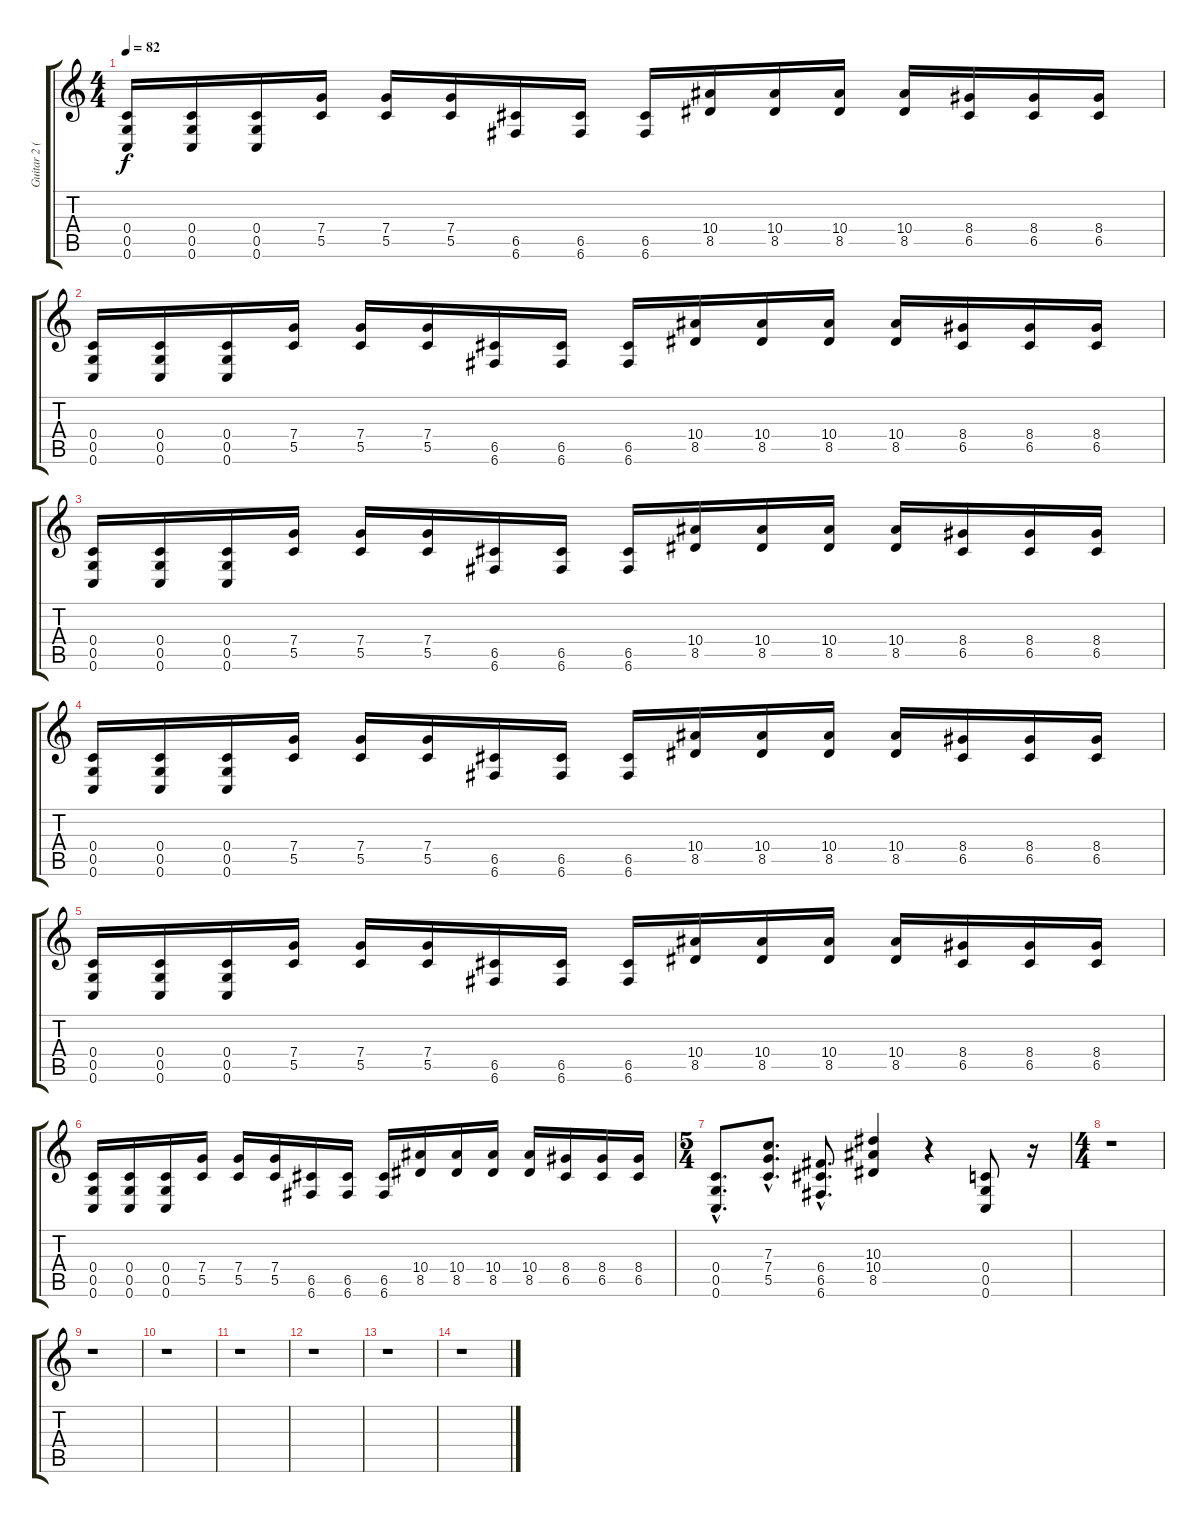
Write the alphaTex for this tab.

\track ("Guitar 2 (Back Up)" "Guitar 2 (") {instrument distortionguitar}
\staff {score tabs}
\tuning (D4 A3 F3 C3 G2 C2) {hide}
\ts (4 4)
\tempo 82
\clef g2
\ks c
(0.4 0.5 0.6).16{dy f} (0.4 0.5 0.6).16 (0.4 0.5 0.6).16 (7.4 5.5).16 (7.4 5.5).16 (7.4 5.5).16 (6.5 6.6).16 (6.5 6.6).16 (6.5 6.6).16 (10.4 8.5).16 (10.4 8.5).16 (10.4 8.5).16 (10.4 8.5).16 (8.4 6.5).16 (8.4 6.5).16 (8.4 6.5).16 |
(0.4 0.5 0.6).16 (0.4 0.5 0.6).16 (0.4 0.5 0.6).16 (7.4 5.5).16 (7.4 5.5).16 (7.4 5.5).16 (6.5 6.6).16 (6.5 6.6).16 (6.5 6.6).16 (10.4 8.5).16 (10.4 8.5).16 (10.4 8.5).16 (10.4 8.5).16 (8.4 6.5).16 (8.4 6.5).16 (8.4 6.5).16 |
(0.4 0.5 0.6).16 (0.4 0.5 0.6).16 (0.4 0.5 0.6).16 (7.4 5.5).16 (7.4 5.5).16 (7.4 5.5).16 (6.5 6.6).16 (6.5 6.6).16 (6.5 6.6).16 (10.4 8.5).16 (10.4 8.5).16 (10.4 8.5).16 (10.4 8.5).16 (8.4 6.5).16 (8.4 6.5).16 (8.4 6.5).16 |
(0.4 0.5 0.6).16 (0.4 0.5 0.6).16 (0.4 0.5 0.6).16 (7.4 5.5).16 (7.4 5.5).16 (7.4 5.5).16 (6.5 6.6).16 (6.5 6.6).16 (6.5 6.6).16 (10.4 8.5).16 (10.4 8.5).16 (10.4 8.5).16 (10.4 8.5).16 (8.4 6.5).16 (8.4 6.5).16 (8.4 6.5).16 |
(0.4 0.5 0.6).16 (0.4 0.5 0.6).16 (0.4 0.5 0.6).16 (7.4 5.5).16 (7.4 5.5).16 (7.4 5.5).16 (6.5 6.6).16 (6.5 6.6).16 (6.5 6.6).16 (10.4 8.5).16 (10.4 8.5).16 (10.4 8.5).16 (10.4 8.5).16 (8.4 6.5).16 (8.4 6.5).16 (8.4 6.5).16 |
(0.4 0.5 0.6).16 (0.4 0.5 0.6).16 (0.4 0.5 0.6).16 (7.4 5.5).16 (7.4 5.5).16 (7.4 5.5).16 (6.5 6.6).16 (6.5 6.6).16 (6.5 6.6).16 (10.4 8.5).16 (10.4 8.5).16 (10.4 8.5).16 (10.4 8.5).16 (8.4 6.5).16 (8.4 6.5).16 (8.4 6.5).16 |
\ts (5 4)
(0.4{hac} 0.5{hac} 0.6{hac}).8{d} (7.3{hac} 7.4{hac} 5.5{hac}).8{d} (6.4{hac} 6.5{hac} 6.6{hac}).8{d} (10.3 10.4 8.5).4 r.4 (0.4 0.5 0.6).8 r.16 |
\ts (4 4)
r.1 |
r.1 |
r.1 |
r.1 |
r.1 |
r.1 |
r.1
